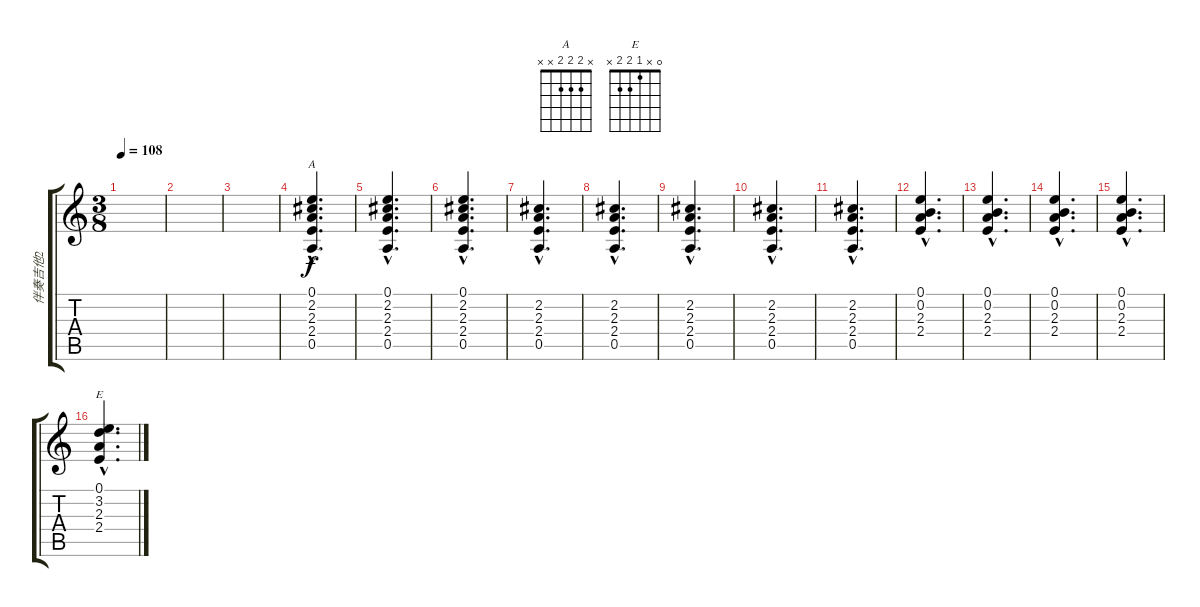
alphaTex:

\track ("伴奏吉他2" "伴奏吉他2") {instrument acousticguitarnylon}
\staff {score tabs}
\tuning (E4 B3 G3 D3 A2 E2) {hide}
\chord ("A" x 2 2 2 x x)
\chord ("E" 0 x 1 2 2 x)
\ts (3 8)
\tempo 108
\clef g2
\ks c
|
|
|
(0.1{hac} 2.2{hac} 2.3{hac} 2.4{hac} 0.5{hac}).4{d ch "A" instrument acousticguitarsteel} |
(0.1{hac} 2.2{hac} 2.3{hac} 2.4{hac} 0.5{hac}).4{d} |
(0.1{hac} 2.2{hac} 2.3{hac} 2.4{hac} 0.5{hac}).4{d} |
(2.2{hac} 2.3{hac} 2.4{hac} 0.5{hac}).4{d} |
(2.2{hac} 2.3{hac} 2.4{hac} 0.5{hac}).4{d} |
(2.2{hac} 2.3{hac} 2.4{hac} 0.5{hac}).4{d} |
(2.2{hac} 2.3{hac} 2.4{hac} 0.5{hac}).4{d} |
(2.2{hac} 2.3{hac} 2.4{hac} 0.5{hac}).4{d} |
(0.1{hac} 0.2{hac} 2.3{hac} 2.4{hac}).4{d} |
(0.1{hac} 0.2{hac} 2.3{hac} 2.4{hac}).4{d} |
(0.1{hac} 0.2{hac} 2.3{hac} 2.4{hac}).4{d} |
(0.1{hac} 0.2{hac} 2.3{hac} 2.4{hac}).4{d} |
(0.1{hac} 3.2{hac} 2.3{hac} 2.4{hac}).4{d ch "E"}
